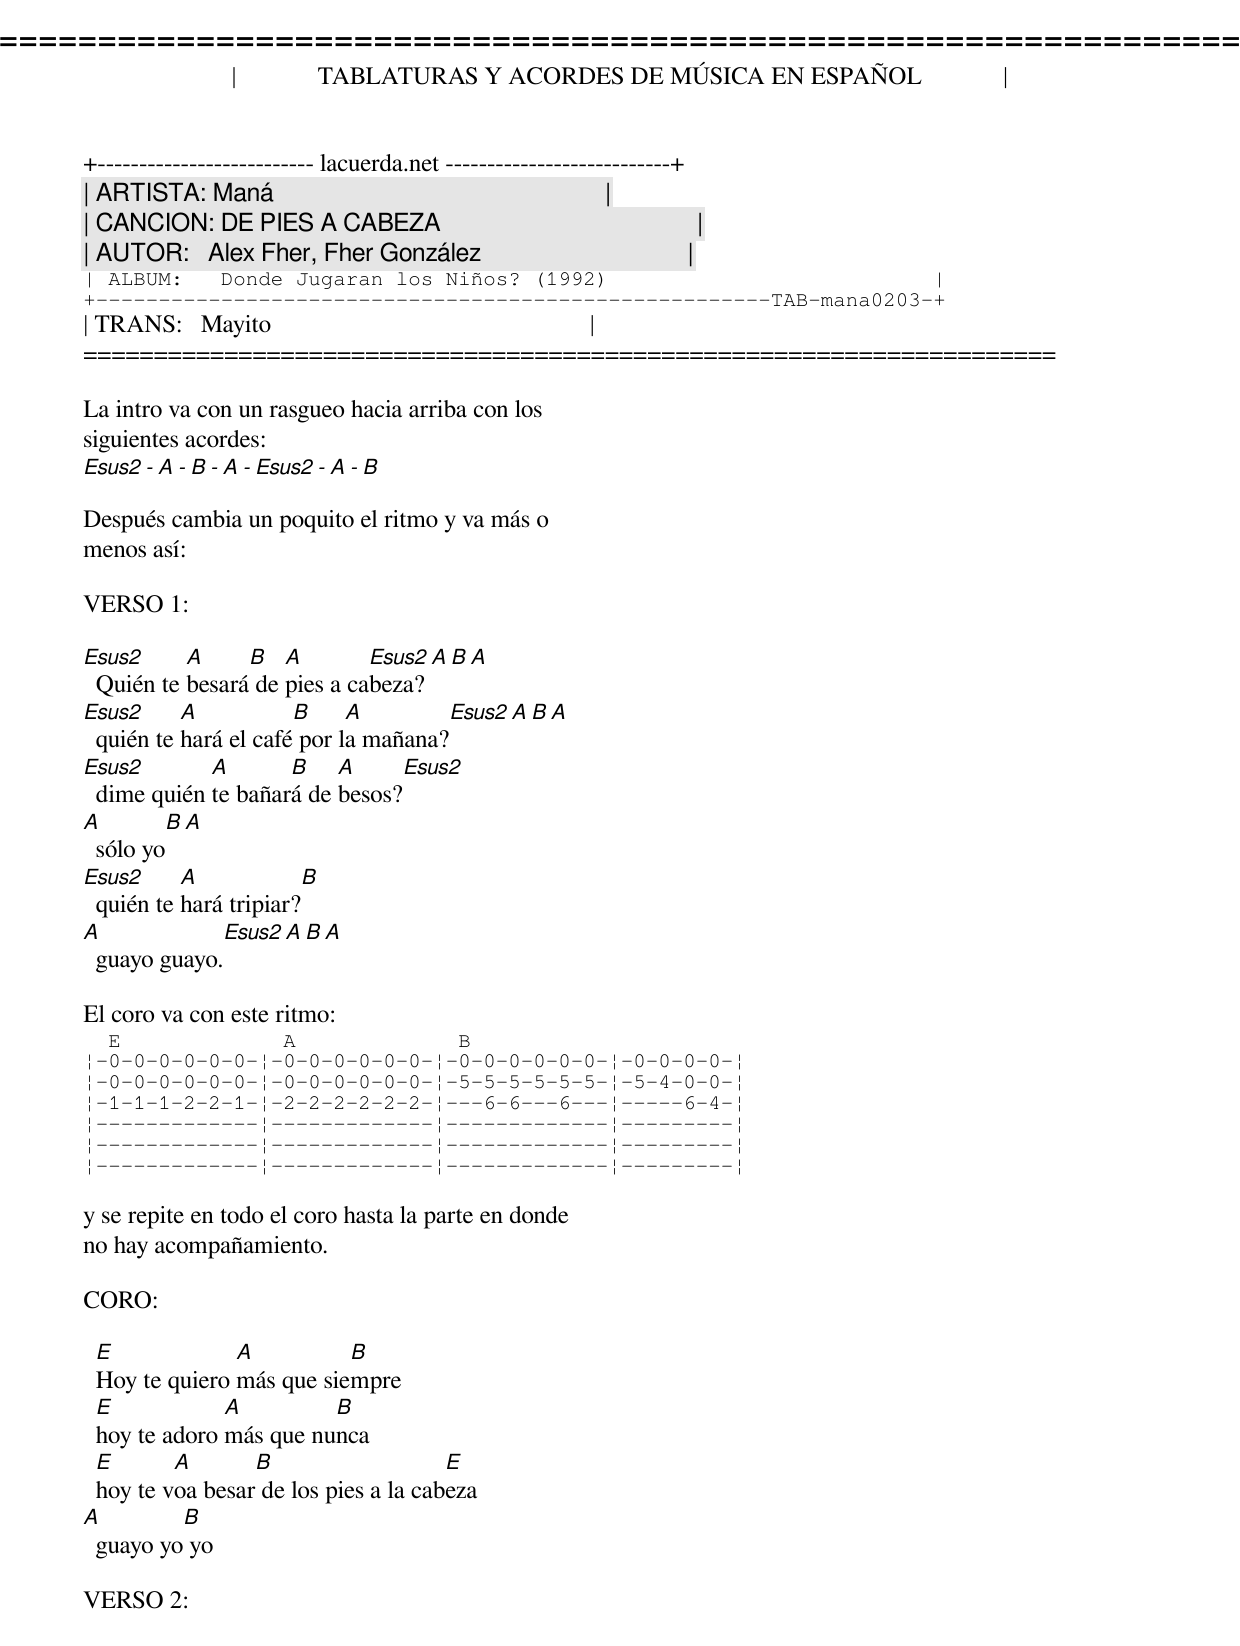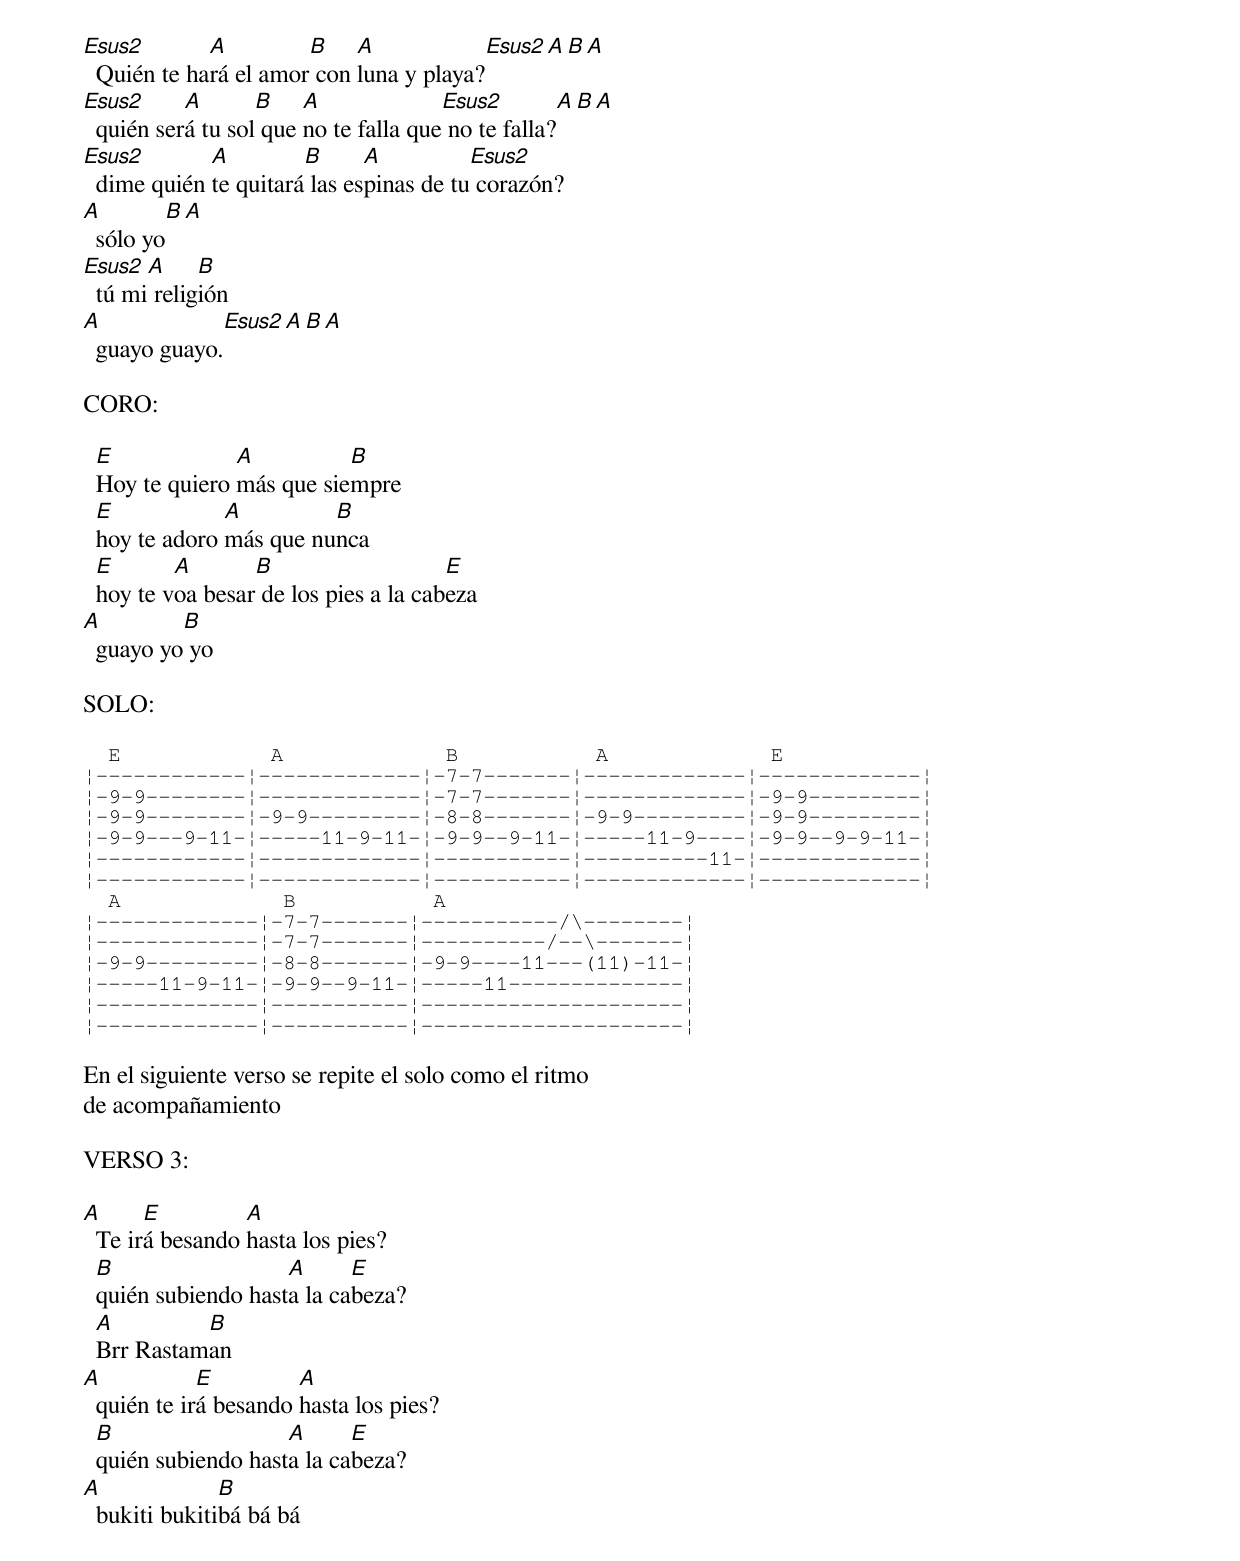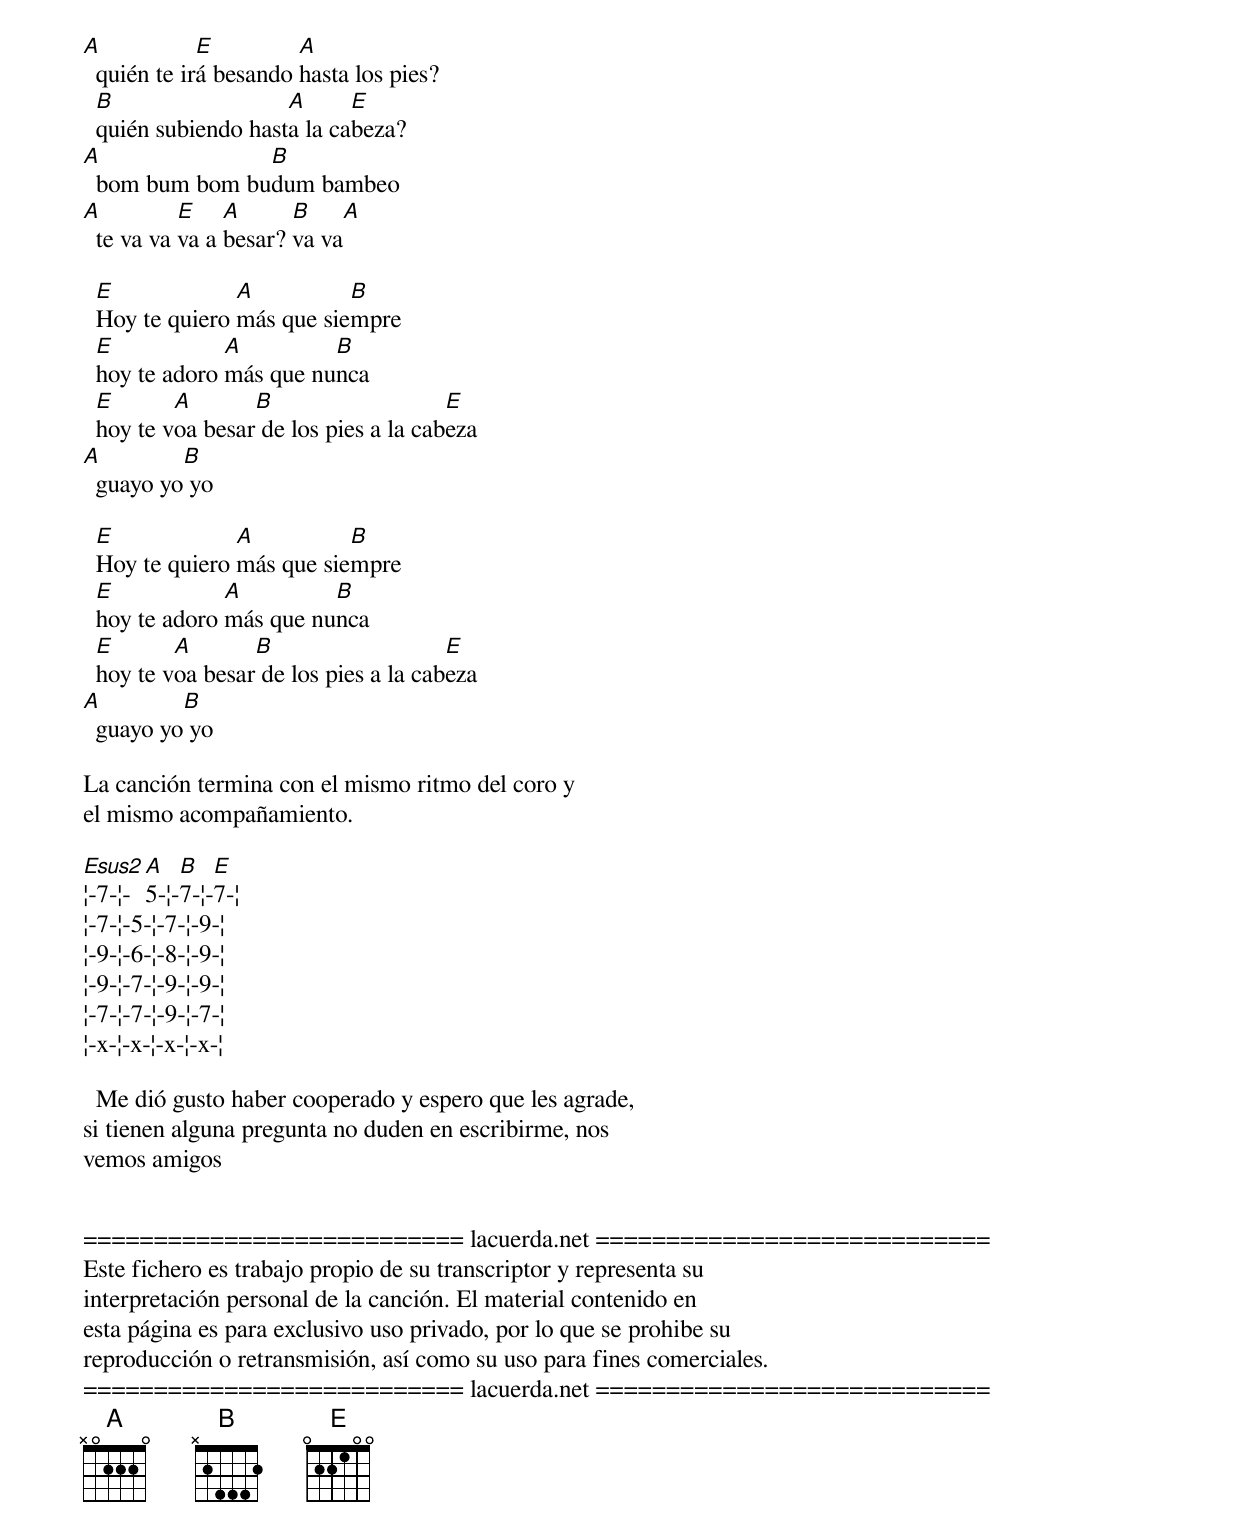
=====================================================================
|             TABLATURAS Y ACORDES DE MÚSICA EN ESPAÑOL             |
+-------------------------- lacuerda.net ---------------------------+
| ARTISTA: Maná                                                     |
| CANCION: DE PIES A CABEZA                                         |
| AUTOR:   Alex Fher, Fher González                                 |
| ALBUM:   Donde Jugaran los Niños? (1992)                          |
+------------------------------------------------------TAB-mana0203-+
| TRANS:   Mayito                                                   |
=====================================================================

La intro va con un rasgueo hacia arriba con los
siguientes acordes:
Esus2 - A - B - A - Esus2 - A - B

Después cambia un poquito el ritmo y va más o
menos así:

VERSO 1:

Esus2      A     B   A        Esus2 A B A
  Quién te besará de pies a cabeza?
Esus2      A           B     A        Esus2 A B A
  quién te hará el café por la mañana?
Esus2        A       B    A     Esus2
  dime quién te bañará de besos?
A        B A
  sólo yo
Esus2      A            B
  quién te hará tripiar?
A             Esus2 A B A
  guayo guayo.

El coro va con este ritmo:
  E             A             B
¦-0-0-0-0-0-0-¦-0-0-0-0-0-0-¦-0-0-0-0-0-0-¦-0-0-0-0-¦
¦-0-0-0-0-0-0-¦-0-0-0-0-0-0-¦-5-5-5-5-5-5-¦-5-4-0-0-¦
¦-1-1-1-2-2-1-¦-2-2-2-2-2-2-¦---6-6---6---¦-----6-4-¦
¦-------------¦-------------¦-------------¦---------¦
¦-------------¦-------------¦-------------¦---------¦
¦-------------¦-------------¦-------------¦---------¦

y se repite en todo el coro hasta la parte en donde
no hay acompañamiento.

CORO:

  E             A          B
  Hoy te quiero más que siempre
  E            A         B
  hoy te adoro más que nunca
  E       A       B                    E
  hoy te voa besar de los pies a la cabeza
A         B
  guayo yo yo

VERSO 2:

Esus2        A         B    A            Esus2 A B A
  Quién te hará el amor con luna y playa?
Esus2      A       B    A              Esus2        A B A
  quién será tu sol que no te falla que no te falla?
Esus2        A         B      A          Esus2
  dime quién te quitará las espinas de tu corazón?
A        B A
  sólo yo
Esus2  A     B
  tú mi religión
A             Esus2 A B A
  guayo guayo.

CORO:

  E             A          B
  Hoy te quiero más que siempre
  E            A         B
  hoy te adoro más que nunca
  E       A       B                    E
  hoy te voa besar de los pies a la cabeza
A         B
  guayo yo yo

SOLO:

  E            A             B           A             E
¦------------¦-------------¦-7-7-------¦-------------¦-------------¦
¦-9-9--------¦-------------¦-7-7-------¦-------------¦-9-9---------¦
¦-9-9--------¦-9-9---------¦-8-8-------¦-9-9---------¦-9-9---------¦
¦-9-9---9-11-¦-----11-9-11-¦-9-9--9-11-¦-----11-9----¦-9-9--9-9-11-¦
¦------------¦-------------¦-----------¦----------11-¦-------------¦
¦------------¦-------------¦-----------¦-------------¦-------------¦
  A             B           A
¦-------------¦-7-7-------¦-----------/\--------¦
¦-------------¦-7-7-------¦----------/--\-------¦
¦-9-9---------¦-8-8-------¦-9-9----11---(11)-11-¦
¦-----11-9-11-¦-9-9--9-11-¦-----11--------------¦
¦-------------¦-----------¦---------------------¦
¦-------------¦-----------¦---------------------¦

En el siguiente verso se repite el solo como el ritmo
de acompañamiento

VERSO 3:

A      E         A
  Te irá besando hasta los pies?
  B                  A      E
  quién subiendo hasta la cabeza?
  A         B
  Brr Rastaman
A            E         A
  quién te irá besando hasta los pies?
  B                  A      E
  quién subiendo hasta la cabeza?
A              B
  bukiti bukitibá bá bá
A            E         A
  quién te irá besando hasta los pies?
  B                  A      E
  quién subiendo hasta la cabeza?
A               B
  bom bum bom budum bambeo
A          E    A      B    A
  te va va va a besar? va va

  E             A          B
  Hoy te quiero más que siempre
  E            A         B
  hoy te adoro más que nunca
  E       A       B                    E
  hoy te voa besar de los pies a la cabeza
A         B
  guayo yo yo

  E             A          B
  Hoy te quiero más que siempre
  E            A         B
  hoy te adoro más que nunca
  E       A       B                    E
  hoy te voa besar de los pies a la cabeza
A         B
  guayo yo yo

La canción termina con el mismo ritmo del coro y
el mismo acompañamiento.

Esus2 A   B   E
¦-7-¦-5-¦-7-¦-7-¦
¦-7-¦-5-¦-7-¦-9-¦
¦-9-¦-6-¦-8-¦-9-¦
¦-9-¦-7-¦-9-¦-9-¦
¦-7-¦-7-¦-9-¦-7-¦
¦-x-¦-x-¦-x-¦-x-¦

  Me dió gusto haber cooperado y espero que les agrade,
si tienen alguna pregunta no duden en escribirme, nos
vemos amigos


=========================== lacuerda.net ============================
Este fichero es trabajo propio de su transcriptor y representa su
interpretación personal de la canción. El material contenido en
esta página es para exclusivo uso privado, por lo que se prohibe su
reproducción o retransmisión, así como su uso para fines comerciales.
=========================== lacuerda.net ============================
